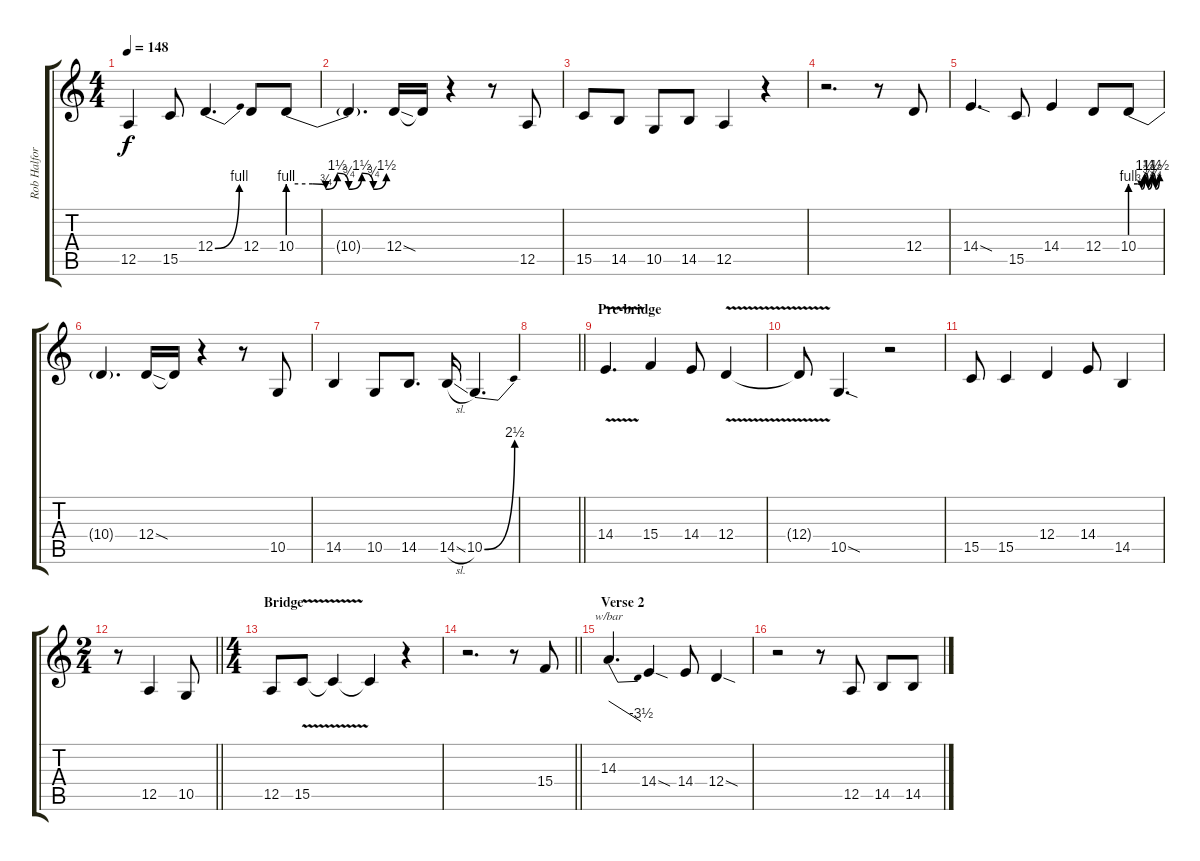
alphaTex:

\track ("Rob Halford" "Rob Halfor") {instrument violin}
\staff {score tabs}
\tuning (E4 B3 G3 D3 A2 E2) {hide}
\ts (4 4)
\tempo 148
\clef g2
\ks c
12.5.4{dy f} 15.5.8 12.4{be (bend 0 0 60 4)}.4{d} 12.4.8 10.4{be (custom 0 4 15 4 23 3 30 6 37 3 45 6 52 3 60 6)}.8 |
10.4{t}.4{d} 12.4{sod}.16 12.4{t}.16 r.4 r.8 12.5.8 |
15.5.8 14.5.8 10.5.8 14.5.8 12.5.4 r.4 |
r.2{d} r.8 12.4.8 |
14.4{sod}.4{d} 15.5.8 14.4.4 12.4.8 10.4{be (custom 0 4 15 4 23 3 30 6 37 3 45 6 52 3 60 6)}.8 |
10.4{t}.4{d} 12.4{sod}.16 12.4{t}.16 r.4 r.8 10.5.8 |
14.5.4 10.5.8 14.5.8{d} 14.5{sl}.16 10.5{be (bend 0 0 60 10)}.4{d} |
\barLineRight lightlight
|
\section ("" "Pre-bridge")
14.4{v}.4{d} 15.4.4 14.4.8 12.4{v}.4 |
12.4{t}.8 10.5{sod}.4{d} r.2 |
15.5.8 15.5.4 12.4.4 14.4.8 14.5.4 |
\ts (2 4)
\barLineRight lightlight
r.8 12.5.4 10.5.8 |
\ts (4 4)
\section ("" "Bridge")
12.5.8 15.5{v}.8 15.5{t}.4 15.5{t}.4 r.4 |
\barLineRight lightlight
r.2{d} r.8 15.4.8 |
\section ("" "Verse 2")
14.3.4{d tbe (dive default 0 0 60 -14)} 14.4{sod}.4 14.4.8 12.4{sod}.4 |
r.2 r.8 12.5.8 14.5.8 14.5.8
